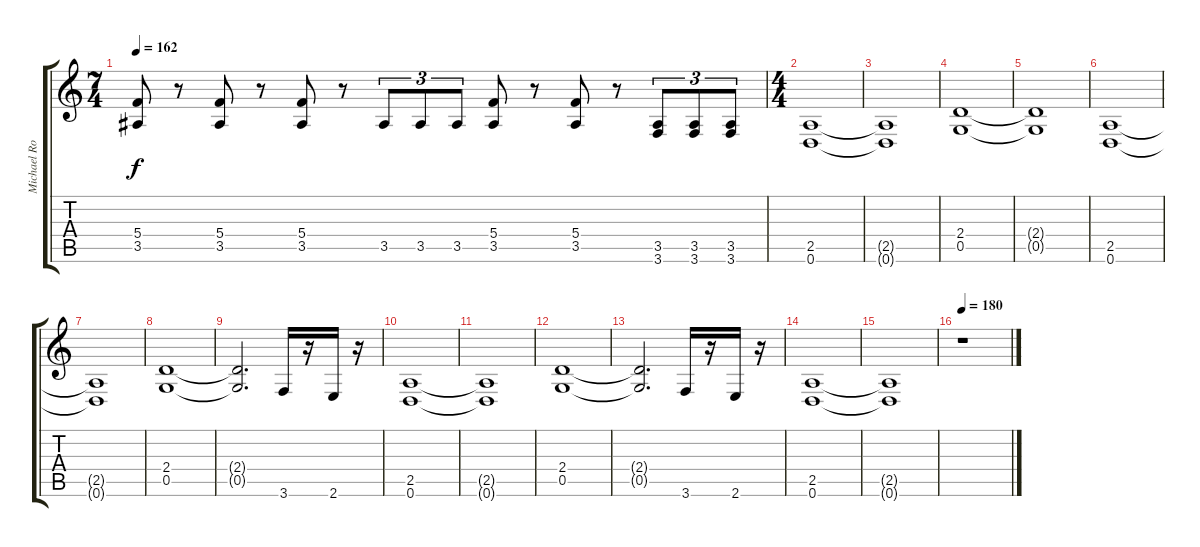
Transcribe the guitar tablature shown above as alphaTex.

\track ("Michael Romeo Lead" "Michael Ro") {instrument distortionguitar}
\staff {score tabs}
\tuning (D4 A3 F3 C3 G2 D2) {hide}
\ts (7 4)
\tempo 162
\clef g2
\ks c
(5.4 3.5).8{dy f} r.8 (5.4 3.5).8 r.8 (5.4 3.5).8 r.8 3.5.8{tu (3 2)} 3.5.8{tu (3 2)} 3.5.8{tu (3 2)} (5.4 3.5).8 r.8 (5.4 3.5).8 r.8 (3.5 3.6).8{tu (3 2)} (3.5 3.6).8{tu (3 2)} (3.5 3.6).8{tu (3 2)} |
\ts (4 4)
(2.5 0.6).1 |
(2.5{t} 0.6{t}).1 |
(2.4 0.5).1 |
(2.4{t} 0.5{t}).1 |
(2.5 0.6).1 |
(2.5{t} 0.6{t}).1 |
(2.4 0.5).1 |
(2.4{t} 0.5{t}).2{d} 3.6.16 r.16 2.6.16 r.16 |
(2.5 0.6).1 |
(2.5{t} 0.6{t}).1 |
(2.4 0.5).1 |
(2.4{t} 0.5{t}).2{d} 3.6.16 r.16 2.6.16 r.16 |
(2.5 0.6).1 |
(2.5{t} 0.6{t}).1 |
\tempo 180
r.1
